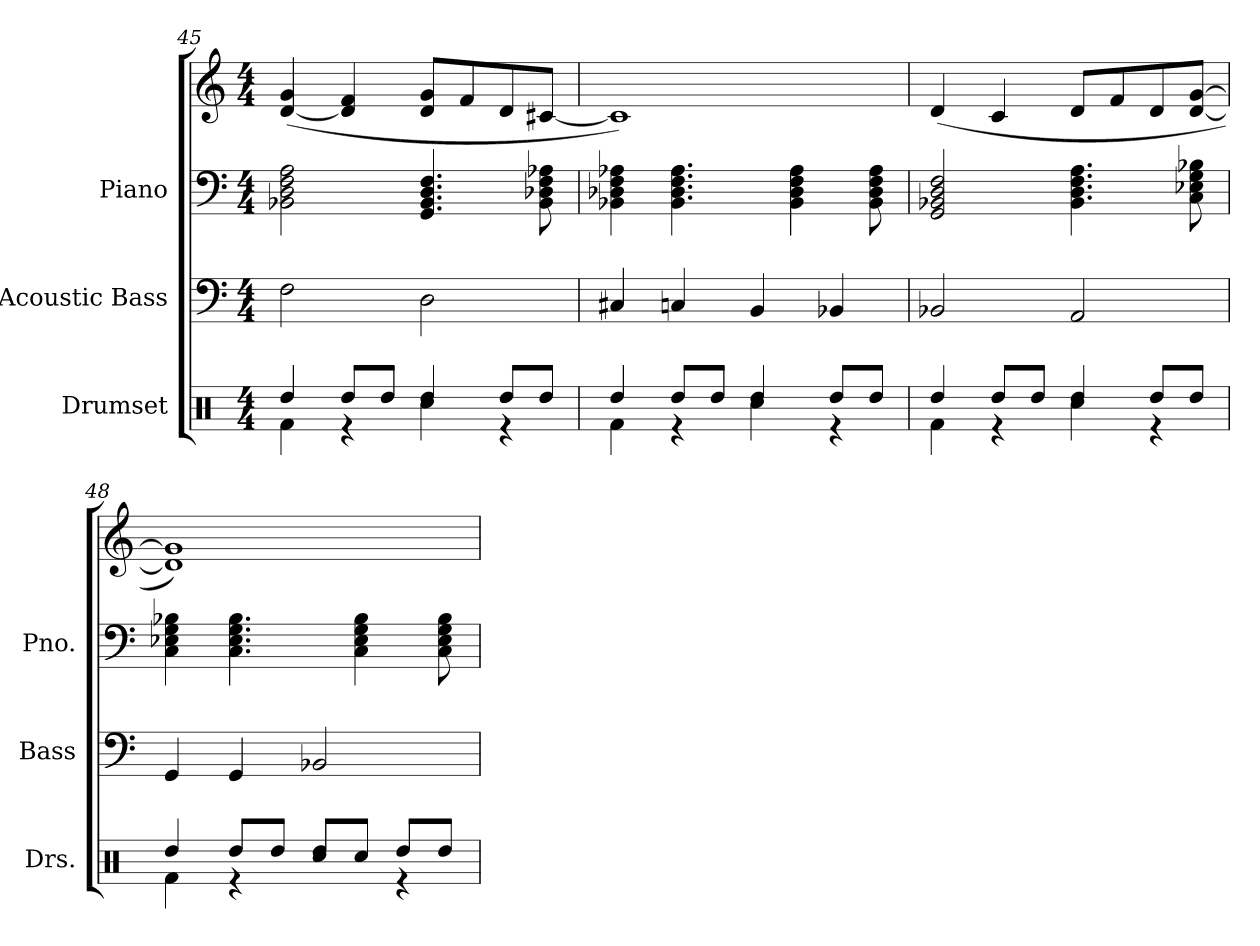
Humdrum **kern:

**kern	**kern	**kern	**kern
*part3	*part2	*part1	*part1
*staff4	*staff3	*staff2	*staff1
*I"Drumset	*I"Acoustic Bass	*I"Piano	*
*I'Drs.	*I'Bass	*I'Pno.	*
*clefX	*clefF4	*clefF4	*clefG2
*	*ITrd7c12	*	*
*k[]	*k[]	*k[]	*k[]
*M4/4	*M4/4	*M4/4	*M4/4
=45	=45	=45	=45
*^	*	*	*
4Rdd/	4Rf\	2FF\	2BB-X\ 2D\ 2F\ 2A\	([4d/ 4g/
8Rdd/L	4r	.	.	4d/] 4f/
8Rdd/J	.	.	.	.
4Rdd/	4Rcc\	2DD\	4.GG/ 4.BB-/ 4.D/ 4.F/	8d/ 8g/L
.	.	.	.	8f/
8Rdd/L	4r	.	.	8d/
8Rdd/J	.	.	8BB-\ 8D-X\ 8F\ 8A-X\	[8c#X/J
=46	=46	=46	=46	=46
4Rdd/	4Rf\	4CC#X/	4BB-X\ 4D-X\ 4F\ 4A-X\	1c#])
8Rdd/L	4r	4CCn/	4.BB-\ 4.D-\ 4.F\ 4.A-\	.
8Rdd/J	.	.	.	.
4Rdd/	4Rcc\	4BBB/	.	.
.	.	.	4BB-\ 4D-\ 4F\ 4A-\	.
8Rdd/L	4r	4BBB-X/	.	.
8Rdd/J	.	.	8BB-\ 8D-\ 8F\ 8A-\	.
=47	=47	=47	=47	=47
4Rdd/	4Rf\	2BBB-X/	2GG/ 2BB-X/ 2D/ 2F/	(4d/
8Rdd/L	4r	.	.	4c/
8Rdd/J	.	.	.	.
4Rdd/	4Rcc\	2AAA/	4.BB-\ 4.D\ 4.F\ 4.A\	8d/L
.	.	.	.	8f/
8Rdd/L	4r	.	.	8d/
8Rdd/J	.	.	8C\ 8E-X\ 8G\ 8B-X\	[8d/ [8g/J
!!LO:LB:g=z
=48	=48	=48	=48	=48
4Rdd/	4Rf\	4GGG/	4C\ 4E-X\ 4G\ 4B-X\	1d] 1g])
8Rdd/L	4r	4GGG/	4.C\ 4.E-\ 4.G\ 4.B-\	.
8Rdd/J	.	.	.	.
4Rdd/	8Rcc/L	2BBB-X/	.	.
.	8Rcc/J	.	4C\ 4E-\ 4G\ 4B-\	.
8Rdd/L	4r	.	.	.
8Rdd/J	.	.	8C\ 8E-\ 8G\ 8B-\	.
*v	*v	*	*	*
=	=	=	=
*-	*-	*-	*-
